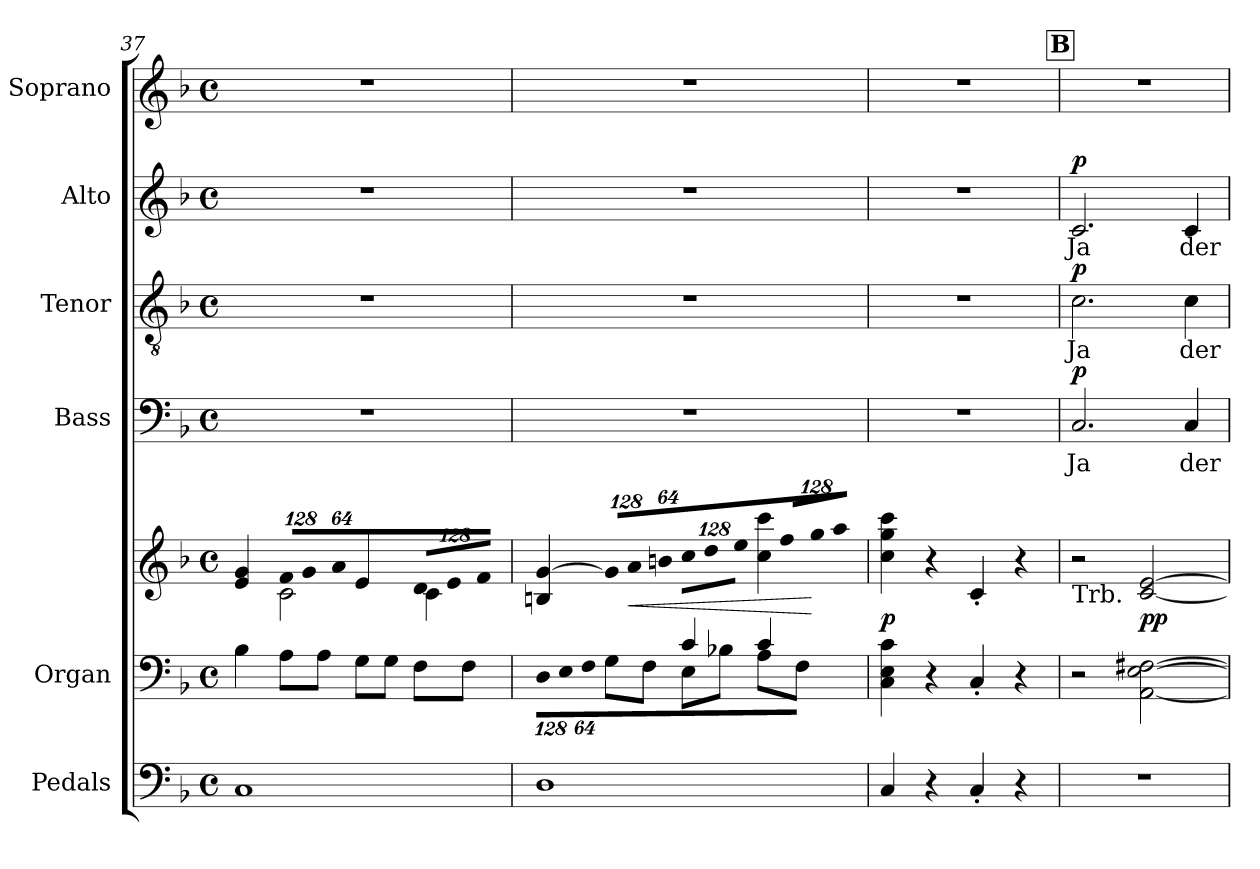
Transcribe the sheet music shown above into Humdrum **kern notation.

**kern	**kern	**kern	**dynam	**kern	**text	**dynam	**kern	**text	**dynam	**kern	**text	**dynam	**kern
*part6	*part5	*part5	*part5	*part4	*part4	*part4	*part3	*part3	*part3	*part2	*part2	*part2	*part1
*staff7	*staff6	*staff5	*staff5/6	*staff4	*staff4	*staff4	*staff3	*staff3	*staff3	*staff2	*staff2	*staff2	*staff1
*I"Pedals	*I"Organ	*	*	*I"Bass	*	*	*I"Tenor	*	*	*I"Alto	*	*	*I"Soprano
*I'Ped.	*I'Org.	*	*	*I'B.	*	*	*I'T.	*	*	*I'A.	*	*	*I'S.
*clefF4	*clefF4	*clefG2	*	*clefF4	*	*	*clefGv2	*	*	*clefG2	*	*	*clefG2
*	*	*	*	*	*	*	*ITrd7c12	*	*	*	*	*	*
*k[b-]	*k[b-]	*k[b-]	*	*k[b-]	*	*	*k[b-]	*	*	*k[b-]	*	*	*k[b-]
*F:	*F:	*F:	*	*F:	*	*	*F:	*	*	*F:	*	*	*F:
*M4/4	*M4/4	*M4/4	*	*M4/4	*	*	*M4/4	*	*	*M4/4	*	*	*M4/4
*met(c)	*met(c)	*met(c)	*	*met(c)	*	*	*met(c)	*	*	*met(c)	*	*	*met(c)
=37	=37	=37	=37	=37	=37	=37	=37	=37	=37	=37	=37	=37	=37
*	*	*^	*	*	*	*	*	*	*	*	*	*	*
1Ci	4B-i\	4ei/ 4gi	4ryy	.	1r	.	.	1r	.	.	1r	.	.	1r
*	*	*Xbrackettup	*	*	*	*	*	*	*	*	*	*	*	*
!	!	!LO:N:vis=8	!	!	!	!	!	!	!	!	!	!	!	!
.	8Ai\L	1024%85fi/L	2ci\	.	.	.	.	.	.	.	.	.	.	.
!	!	!LO:N:vis=8	!	!	!	!	!	!	!	!	!	!	!	!
.	.	1024%85gi/	.	.	.	.	.	.	.	.	.	.	.	.
.	8Ai\J	.	.	.	.	.	.	.	.	.	.	.	.	.
!	!	!LO:N:vis=8	!	!	!	!	!	!	!	!	!	!	!	!
.	.	512%43ai/J	.	.	.	.	.	.	.	.	.	.	.	.
.	8Gi\L	4ei/	.	.	.	.	.	.	.	.	.	.	.	.
.	8Gi\J	.	.	.	.	.	.	.	.	.	.	.	.	.
!	!	!LO:N:vis=8	!	!	!	!	!	!	!	!	!	!	!	!
.	8Fi\L	1024%85di/L	4ci\	.	.	.	.	.	.	.	.	.	.	.
!	!	!LO:N:vis=8	!	!	!	!	!	!	!	!	!	!	!	!
.	.	1024%85ei/	.	.	.	.	.	.	.	.	.	.	.	.
.	8Fi\J	.	.	.	.	.	.	.	.	.	.	.	.	.
!	!	!LO:N:vis=8	!	!	!	!	!	!	!	!	!	!	!	!
.	.	512%43fi/J	.	.	.	.	.	.	.	.	.	.	.	.
!!LO:PB:g=z
=38	=38	=38	=38	=38	=38	=38	=38	=38	=38	=38	=38	=38	=38	=38
*	*^	*	*	*	*	*	*	*	*	*	*	*	*	*
*	*	*Xbrackettup	*	*	*	*	*	*	*	*	*	*	*	*	*
!	!	!LO:N:vis=8	!	!	!	!	!	!	!	!	!	!	!	!	!
1Di	2ryy	1024%85Di\L	4Bni/ [4gi	2.ryy	.	1r	.	.	1r	.	.	1r	.	.	1r
!	!	!LO:N:vis=8	!	!	!	!	!	!	!	!	!	!	!	!	!
.	.	1024%85Ei\	.	.	.	.	.	.	.	.	.	.	.	.	.
!	!	!LO:N:vis=8	!	!	!	!	!	!	!	!	!	!	!	!	!
.	.	512%43Fi\J	.	.	.	.	.	.	.	.	.	.	.	.	.
!	!	!	!LO:N:vis=8	!	!	!	!	!	!	!	!	!	!	!	!
.	.	8Gi\L	1024%85gi/L]	.	.	.	.	.	.	.	.	.	.	.	.
!	!	!	!LO:N:vis=8	!	!LO:HP:b	!	!	!	!	!	!	!	!	!	!
.	.	.	1024%85ai/	.	<	.	.	.	.	.	.	.	.	.	.
.	.	8Fi\J	.	.	.	.	.	.	.	.	.	.	.	.	.
!	!	!	!LO:N:vis=8	!	!	!	!	!	!	!	!	!	!	!	!
.	.	.	512%43bni/J	.	.	.	.	.	.	.	.	.	.	.	.
!	!	!	!LO:N:vis=8	!	!	!	!	!	!	!	!	!	!	!	!
.	4ci/	8Ei\L	1024%85cci\L	.	.	.	.	.	.	.	.	.	.	.	.
!	!	!	!LO:N:vis=8	!	!	!	!	!	!	!	!	!	!	!	!
.	.	.	1024%85ddi\	.	.	.	.	.	.	.	.	.	.	.	.
.	.	8B-Xi\J	.	.	.	.	.	.	.	.	.	.	.	.	.
!	!	!	!LO:N:vis=8	!	!	!	!	!	!	!	!	!	!	!	!
.	.	.	512%43eei\J	.	.	.	.	.	.	.	.	.	.	.	.
!	!	!	!LO:N:vis=8	!	!	!	!	!	!	!	!	!	!	!	!
.	4ci/	8Ai\L	1024%85ffi/L	4cci\ 4ccci	.	.	.	.	.	.	.	.	.	.	.
!	!	!	!LO:N:vis=8	!	!	!	!	!	!	!	!	!	!	!	!
.	.	.	1024%85ggi/	.	.	.	.	.	.	.	.	.	.	.	.
.	.	8Fi\J	.	.	.	.	.	.	.	.	.	.	.	.	.
!	!	!	!LO:N:vis=8	!	!	!	!	!	!	!	!	!	!	!	!
.	.	.	512%43aai/J	.	[	.	.	.	.	.	.	.	.	.	.
*	*v	*v	*	*	*	*	*	*	*	*	*	*	*	*	*
*	*	*v	*v	*	*	*	*	*	*	*	*	*	*	*
=39	=39	=39	=39	=39	=39	=39	=39	=39	=39	=39	=39	=39	=39
4Ci/	4Ci\ 4Ei 4ci	4cci\ 4ggi 4ccci	p	1r	.	.	1r	.	.	1r	.	.	1r
4r	4r	4r	.	.	.	.	.	.	.	.	.	.	.
4C'i/	4C'i/	4c'i/	.	.	.	.	.	.	.	.	.	.	.
4r	4r	4r	.	.	.	.	.	.	.	.	.	.	.
!!LO:REH:place=s1:B:color=#000000:enc=box:fs=17.1407:t=B
=40	=40	=40	=40	=40	=40	=40	=40	=40	=40	=40	=40	=40	=40
!	!	!	!	!	!LO:LY:b:color=#000000	!	!	!	!	!	!	!	!
!	!	!	!	!	!	!	!	!LO:LY:b:color=#000000	!	!	!	!	!
!	!	!LO:TX:b:t=Trb.	!	!	!	!	!	!	!	!	!	!	!
!	!	!	!	!	!	!	!	!	!	!	!LO:LY:b:color=#000000	!	!
1r	2r	2r	.	2.Ci/	Ja	p	2.Ci\	Ja	p	2.ci/	Ja	p	1r
.	[2AAi\ [2Ei [2F#Xi	[2ci/ [2ei	pp	.	.	.	.	.	.	.	.	.	.
!	!	!	!	!	!LO:LY:b:color=#000000	!	!	!	!	!	!	!	!
!	!	!	!	!	!	!	!	!LO:LY:b:color=#000000	!	!	!	!	!
!	!	!	!	!	!	!	!	!	!	!	!LO:LY:b:color=#000000	!	!
.	.	.	.	4Ci/	der	.	4Ci\	der	.	4ci/	der	.	.
=	=	=	=	=	=	=	=	=	=	=	=	=	=
*-	*-	*-	*-	*-	*-	*-	*-	*-	*-	*-	*-	*-	*-
